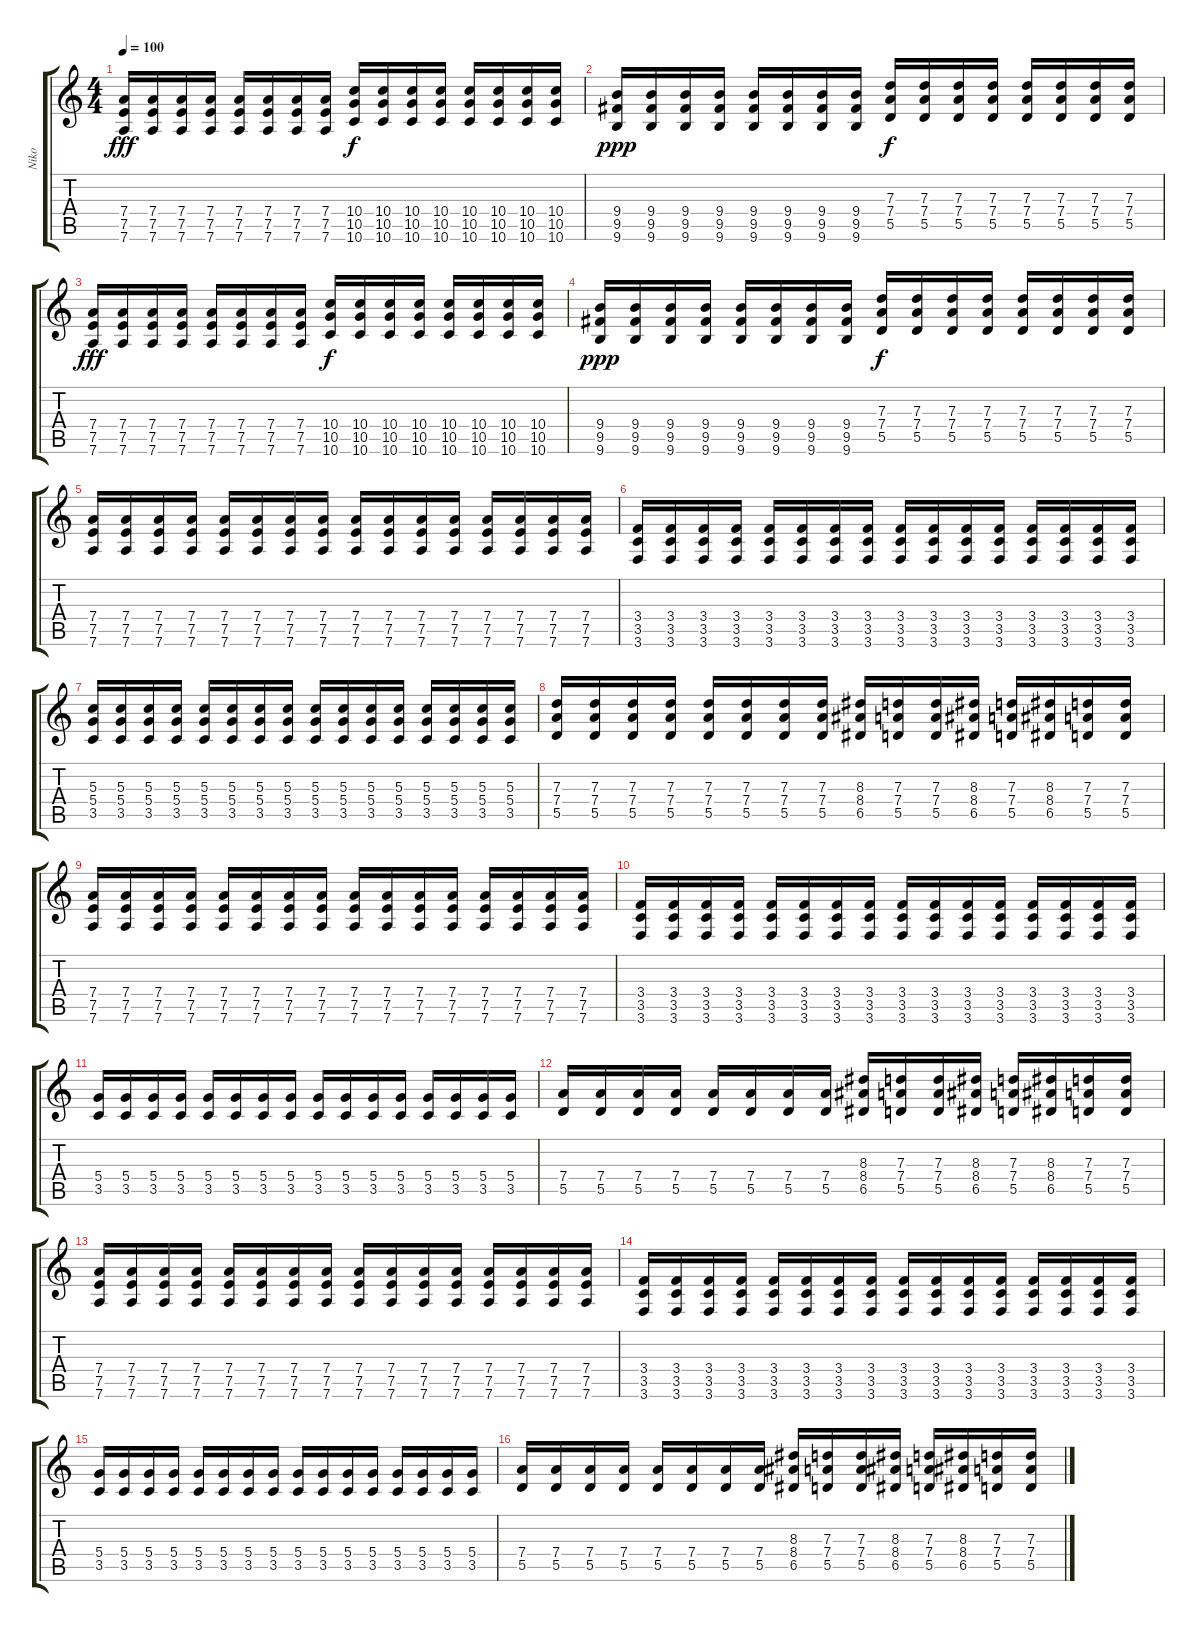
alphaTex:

\track ("Niko" "Niko") {instrument distortionguitar}
\staff {score tabs}
\tuning (E4 B3 G3 D3 A2 D2) {hide}
\ts (4 4)
\tempo 100
\clef g2
\ks c
(7.4 7.5 7.6).16{dy fff} (7.4 7.5 7.6).16 (7.4 7.5 7.6).16 (7.4 7.5 7.6).16 (7.4 7.5 7.6).16 (7.4 7.5 7.6).16 (7.4 7.5 7.6).16 (7.4 7.5 7.6).16 (10.4 10.5 10.6).16{dy f} (10.4 10.5 10.6).16 (10.4 10.5 10.6).16 (10.4 10.5 10.6).16 (10.4 10.5 10.6).16 (10.4 10.5 10.6).16 (10.4 10.5 10.6).16 (10.4 10.5 10.6).16 |
(9.4 9.5 9.6).16{dy ppp} (9.4 9.5 9.6).16 (9.4 9.5 9.6).16 (9.4 9.5 9.6).16 (9.4 9.5 9.6).16 (9.4 9.5 9.6).16 (9.4 9.5 9.6).16 (9.4 9.5 9.6).16 (7.3 7.4 5.5).16{dy f} (7.3 7.4 5.5).16 (7.3 7.4 5.5).16 (7.3 7.4 5.5).16 (7.3 7.4 5.5).16 (7.3 7.4 5.5).16 (7.3 7.4 5.5).16 (7.3 7.4 5.5).16 |
(7.4 7.5 7.6).16{dy fff} (7.4 7.5 7.6).16 (7.4 7.5 7.6).16 (7.4 7.5 7.6).16 (7.4 7.5 7.6).16 (7.4 7.5 7.6).16 (7.4 7.5 7.6).16 (7.4 7.5 7.6).16 (10.4 10.5 10.6).16{dy f} (10.4 10.5 10.6).16 (10.4 10.5 10.6).16 (10.4 10.5 10.6).16 (10.4 10.5 10.6).16 (10.4 10.5 10.6).16 (10.4 10.5 10.6).16 (10.4 10.5 10.6).16 |
(9.4 9.5 9.6).16{dy ppp} (9.4 9.5 9.6).16 (9.4 9.5 9.6).16 (9.4 9.5 9.6).16 (9.4 9.5 9.6).16 (9.4 9.5 9.6).16 (9.4 9.5 9.6).16 (9.4 9.5 9.6).16 (7.3 7.4 5.5).16{dy f} (7.3 7.4 5.5).16 (7.3 7.4 5.5).16 (7.3 7.4 5.5).16 (7.3 7.4 5.5).16 (7.3 7.4 5.5).16 (7.3 7.4 5.5).16 (7.3 7.4 5.5).16 |
(7.4 7.5 7.6).16 (7.4 7.5 7.6).16 (7.4 7.5 7.6).16 (7.4 7.5 7.6).16 (7.4 7.5 7.6).16 (7.4 7.5 7.6).16 (7.4 7.5 7.6).16 (7.4 7.5 7.6).16 (7.4 7.5 7.6).16 (7.4 7.5 7.6).16 (7.4 7.5 7.6).16 (7.4 7.5 7.6).16 (7.4 7.5 7.6).16 (7.4 7.5 7.6).16 (7.4 7.5 7.6).16 (7.4 7.5 7.6).16 |
(3.4 3.5 3.6).16 (3.4 3.5 3.6).16 (3.4 3.5 3.6).16 (3.4 3.5 3.6).16 (3.4 3.5 3.6).16 (3.4 3.5 3.6).16 (3.4 3.5 3.6).16 (3.4 3.5 3.6).16 (3.4 3.5 3.6).16 (3.4 3.5 3.6).16 (3.4 3.5 3.6).16 (3.4 3.5 3.6).16 (3.4 3.5 3.6).16 (3.4 3.5 3.6).16 (3.4 3.5 3.6).16 (3.4 3.5 3.6).16 |
(5.3 5.4 3.5).16 (5.3 5.4 3.5).16 (5.3 5.4 3.5).16 (5.3 5.4 3.5).16 (5.3 5.4 3.5).16 (5.3 5.4 3.5).16 (5.3 5.4 3.5).16 (5.3 5.4 3.5).16 (5.3 5.4 3.5).16 (5.3 5.4 3.5).16 (5.3 5.4 3.5).16 (5.3 5.4 3.5).16 (5.3 5.4 3.5).16 (5.3 5.4 3.5).16 (5.3 5.4 3.5).16 (5.3 5.4 3.5).16 |
(7.3 7.4 5.5).16 (7.3 7.4 5.5).16 (7.3 7.4 5.5).16 (7.3 7.4 5.5).16 (7.3 7.4 5.5).16 (7.3 7.4 5.5).16 (7.3 7.4 5.5).16 (7.3 7.4 5.5).16 (8.3 8.4 6.5).16 (7.3 7.4 5.5).16 (7.3 7.4 5.5).16 (8.3 8.4 6.5).16 (7.3 7.4 5.5).16 (8.3 8.4 6.5).16 (7.3 7.4 5.5).16 (7.3 7.4 5.5).16 |
(7.4 7.5 7.6).16 (7.4 7.5 7.6).16 (7.4 7.5 7.6).16 (7.4 7.5 7.6).16 (7.4 7.5 7.6).16 (7.4 7.5 7.6).16 (7.4 7.5 7.6).16 (7.4 7.5 7.6).16 (7.4 7.5 7.6).16 (7.4 7.5 7.6).16 (7.4 7.5 7.6).16 (7.4 7.5 7.6).16 (7.4 7.5 7.6).16 (7.4 7.5 7.6).16 (7.4 7.5 7.6).16 (7.4 7.5 7.6).16 |
(3.4 3.5 3.6).16 (3.4 3.5 3.6).16 (3.4 3.5 3.6).16 (3.4 3.5 3.6).16 (3.4 3.5 3.6).16 (3.4 3.5 3.6).16 (3.4 3.5 3.6).16 (3.4 3.5 3.6).16 (3.4 3.5 3.6).16 (3.4 3.5 3.6).16 (3.4 3.5 3.6).16 (3.4 3.5 3.6).16 (3.4 3.5 3.6).16 (3.4 3.5 3.6).16 (3.4 3.5 3.6).16 (3.4 3.5 3.6).16 |
(5.4 3.5).16 (5.4 3.5).16 (5.4 3.5).16 (5.4 3.5).16 (5.4 3.5).16 (5.4 3.5).16 (5.4 3.5).16 (5.4 3.5).16 (5.4 3.5).16 (5.4 3.5).16 (5.4 3.5).16 (5.4 3.5).16 (5.4 3.5).16 (5.4 3.5).16 (5.4 3.5).16 (5.4 3.5).16 |
(7.4 5.5).16 (7.4 5.5).16 (7.4 5.5).16 (7.4 5.5).16 (7.4 5.5).16 (7.4 5.5).16 (7.4 5.5).16 (7.4 5.5).16 (8.3 8.4 6.5).16 (7.3 7.4 5.5).16 (7.3 7.4 5.5).16 (8.3 8.4 6.5).16 (7.3 7.4 5.5).16 (8.3 8.4 6.5).16 (7.3 7.4 5.5).16 (7.3 7.4 5.5).16 |
(7.4 7.5 7.6).16 (7.4 7.5 7.6).16 (7.4 7.5 7.6).16 (7.4 7.5 7.6).16 (7.4 7.5 7.6).16 (7.4 7.5 7.6).16 (7.4 7.5 7.6).16 (7.4 7.5 7.6).16 (7.4 7.5 7.6).16 (7.4 7.5 7.6).16 (7.4 7.5 7.6).16 (7.4 7.5 7.6).16 (7.4 7.5 7.6).16 (7.4 7.5 7.6).16 (7.4 7.5 7.6).16 (7.4 7.5 7.6).16 |
(3.4 3.5 3.6).16 (3.4 3.5 3.6).16 (3.4 3.5 3.6).16 (3.4 3.5 3.6).16 (3.4 3.5 3.6).16 (3.4 3.5 3.6).16 (3.4 3.5 3.6).16 (3.4 3.5 3.6).16 (3.4 3.5 3.6).16 (3.4 3.5 3.6).16 (3.4 3.5 3.6).16 (3.4 3.5 3.6).16 (3.4 3.5 3.6).16 (3.4 3.5 3.6).16 (3.4 3.5 3.6).16 (3.4 3.5 3.6).16 |
(5.4 3.5).16 (5.4 3.5).16 (5.4 3.5).16 (5.4 3.5).16 (5.4 3.5).16 (5.4 3.5).16 (5.4 3.5).16 (5.4 3.5).16 (5.4 3.5).16 (5.4 3.5).16 (5.4 3.5).16 (5.4 3.5).16 (5.4 3.5).16 (5.4 3.5).16 (5.4 3.5).16 (5.4 3.5).16 |
(7.4 5.5).16 (7.4 5.5).16 (7.4 5.5).16 (7.4 5.5).16 (7.4 5.5).16 (7.4 5.5).16 (7.4 5.5).16 (7.4 5.5).16 (8.3 8.4 6.5).16 (7.3 7.4 5.5).16 (7.3 7.4 5.5).16 (8.3 8.4 6.5).16 (7.3 7.4 5.5).16 (8.3 8.4 6.5).16 (7.3 7.4 5.5).16 (7.3 7.4 5.5).16
